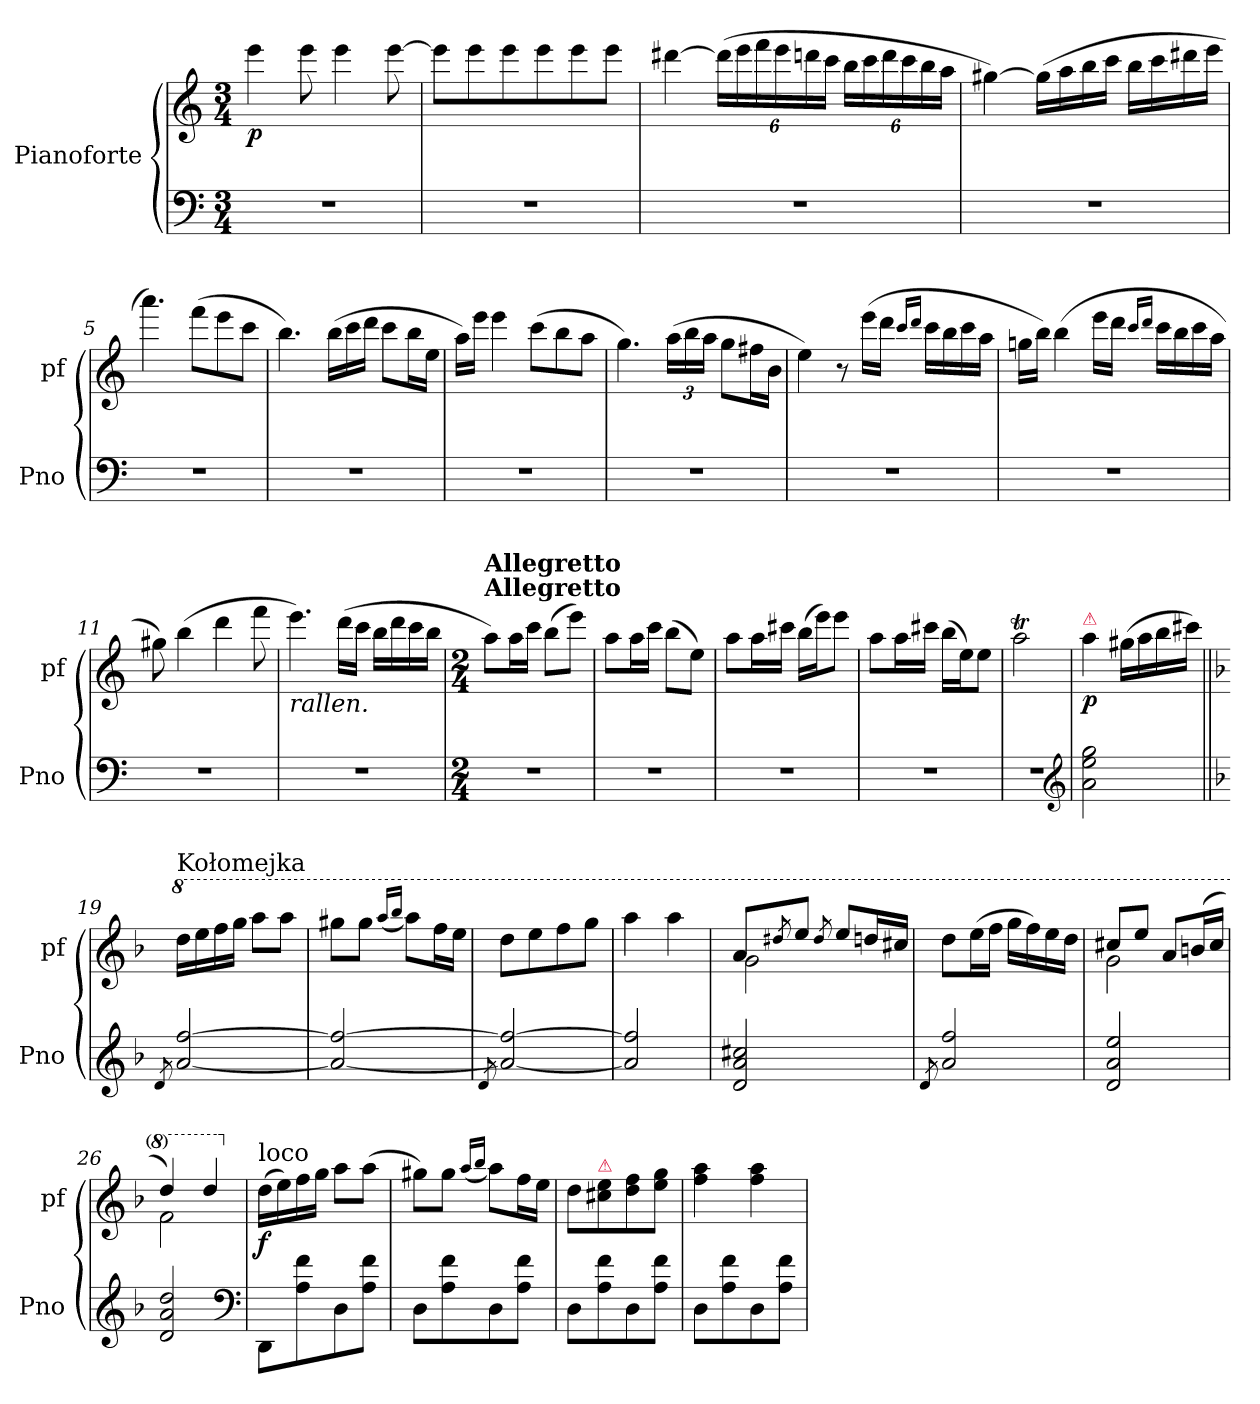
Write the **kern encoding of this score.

**kern	**kern	**dynam
*part2	*part1	*part1
*staff2	*staff1	*staff1
*I"Pianoforte	*I"Pianoforte	*
*I'Pno	*I'pf	*
*clefF4	*clefG2	*
*k[]	*k[]	*
*C:	*C:	*
*M3/4	*M3/4	*
=1	=1	=1
2.r	4eee\	p
.	8eee\	.
.	4eee\	.
.	[8eee\	.
=2	=2	=2
2.r	8eee\L]	.
.	8eee\	.
.	8eee\	.
.	8eee\	.
.	8eee\	.
.	8eee\J	.
=3	=3	=3
2.r	[4ddd#X\	.
.	(24ddd#\LL]	.
.	24eee\	.
.	24fff\	.
.	24eee\	.
.	24dddn\	.
.	24ccc\JJ	.
.	24bb\LL	.
.	24ccc\	.
.	24ddd\	.
.	24ccc\	.
.	24bb\	.
.	24aa\JJ	.
=4	=4	=4
2.r	[4gg#X\)	.
.	(16gg#\LL]	.
.	16aa\	.
.	16bb\	.
.	16ccc\JJ	.
.	16bb\LL	.
.	16ccc\	.
.	16ddd#X\	.
.	16eee\JJ	.
=5	=5	=5
2.r	4.aaa\)	.
.	(8fff\L	.
.	8eee\	.
.	8ccc\J	.
=6	=6	=6
2.r	4.bb\)	.
*	*Xtuplet	*
.	(24bb\LL	.
.	24ccc\	.
.	24ddd\JJ	.
.	8ccc\L	.
.	16bb\L	.
.	16ee\JJ	.
=7	=7	=7
2.r	16aa\LL)	.
.	16eee\JJ	.
.	4eee\	.
.	(8ccc\L	.
.	8bb\	.
.	8aa\J	.
=8	=8	=8
2.r	4.gg\)	.
*	*tuplet	*
.	(24aa\LL	.
.	24bb\	.
.	24aa\JJ	.
.	8gg\L	.
.	16ff#X\L	.
.	16b\JJ	.
=9	=9	=9
2.r	4ee\)	.
.	8r	.
.	(16eee\LL	.
.	16ddd\JJ	.
.	16qqccc/LL	.
.	16qqddd/JJ	.
.	16ccc\LL	.
.	16bb\	.
.	16ccc\	.
.	16aa\JJ	.
=10	=10	=10
2.r	16ggn\LL	.
.	16bb\JJ)	.
.	(4bb\	.
.	16eee\LL	.
.	16ddd\JJ	.
.	16qqccc/LL	.
.	16qqddd/JJ	.
.	16ccc\LL	.
.	16bb\	.
.	16ccc\	.
.	16aa\JJ	.
=11	=11	=11
2.r	8gg#X\)	.
.	(4bb\	.
.	4ddd\	.
.	8fff\	.
=12	=12	=12
!	!LO:TX:b:i:t=rallen.	!
2.r	4.eee\)	.
.	(16ddd\LL	.
.	16ccc\JJ	.
.	16bb\LL	.
.	16ddd\	.
.	16ccc\	.
.	16bb\JJ	.
=13	=13	=13
*M2/4	*M2/4	*
!	!LO:TX:a:B:t=Allegretto	!
!	!LO:TX:a:B:t=Allegretto	!
2r	8aa\L)	.
.	16aa\L	.
.	16ccc\JJ	.
.	(8bb\L	.
.	8eee\J)	.
=14	=14	=14
2r	8aa\L	.
.	16aa\L	.
.	16ccc\JJ	.
.	(8bb\L	.
.	8ee\J)	.
=15	=15	=15
2r	8aa\L	.
.	16aa\L	.
.	16ccc#X\JJ	.
.	(16bb\LL	.
.	16eee\J)	.
.	8eee\J	.
=16	=16	=16
2r	8aa\L	.
.	16aa\L	.
.	16ccc#X\JJ	.
.	(16bb\LL	.
.	16ee\J)	.
.	8ee\J	.
=17	=17	=17
2r	2aaT\	.
*clefG2	*	*
=18	=18	=18
!	!LO:TX:a:color=crimson:t=⚠	!
2a\ 2ee\ 2gg\	4aa\	p
.	(16gg#X\LL	.
.	16aa\	.
.	16bb\	.
.	16ccc#X\JJ)	.
=19||	=19||	=19||
*k[b-]	*k[b-]	*
8qd/	.	.
*	*8va	*
!	!LO:TX:a:t=Kołomejka	!
[2a/ [2ff/	16ddd\LL	.
.	16eee\	.
.	16fff\	.
.	16ggg\JJ	.
.	8aaa\L	.
.	8aaa\J	.
=20	=20	=20
2a_/ 2ff_/	8ggg#X\L	.
.	8ggg#\J	.
.	(16qqaaa/LL	.
.	16qqbbb-/JJ	.
.	8aaa\L)	.
.	16fff\L	.
.	16eee\JJ	.
=21	=21	=21
8qd/	.	.
2a_/ 2ff_/	8ddd\L	.
.	8eee\	.
.	8fff\	.
.	8ggg\J	.
=22	=22	=22
2a]/ 2ff]/	4aaa\	.
.	4aaa\	.
=23	=23	=23
*	*^	*
2d/ 2a/ 2cc#X/	8aa/L	2gg\	.
.	8qddd#X/	.	.
.	8eee/J	.	.
.	8qddd#/	.	.
.	8eee/L	.	.
.	16dddn/L	.	.
.	16ccc#X/JJ	.	.
*	*v	*v	*
=24	=24	=24
8qd/	.	.
2a/ 2ff/	8ddd\L	.
.	(16eee\L	.
.	16fff\JJ	.
.	16ggg\LL	.
.	16fff\)	.
.	16eee\	.
.	16ddd\JJ	.
=25	=25	=25
*	*^	*
2d/ 2a/ 2ee/	8ccc#X/L	2gg\	.
.	8eee/J	.	.
.	8aa/L	.	.
.	(<16bbn/L	.	.
.	16ccc#/JJ	.	.
=26	=26	=26	=26
2d/ 2a/ 2dd/	4ddd/)	2ff\	.
.	4ddd/	.	.
*	*v	*v	*
*clefF4	*	*
=27	=27	=27
*	*X8va	*
!	!LO:TX:a:t=loco	!
8DD\L	(16dd\LL	f
.	16ee\)	.
8A\ 8f\	16ff\	.
.	16gg\JJ	.
8D\	8aa\L	.
8A\ 8f\J	(8aa\J	.
=28	=28	=28
8D\L	8gg#X\L)	.
8A\ 8f\	8gg#\J	.
.	(16qqaa/LL	.
.	16qqbb-/JJ	.
8D\	8aa\L)	.
8A\ 8f\J	16ff\L	.
.	16ee\JJ	.
=29	=29	=29
8D\L	8dd\L	.
!	!LO:TX:a:color=crimson:t=⚠	!
8A\ 8f\	8cc#X\ 8ee\	.
8D\	8dd\ 8ff\	.
8A\ 8f\J	8ee\ 8gg\J	.
=30	=30	=30
8D\L	4ff\ 4aa\	.
8A\ 8f\	.	.
8D\	4ff\ 4aa\	.
8A\ 8f\J	.	.
=	=	=
*-	*-	*-
